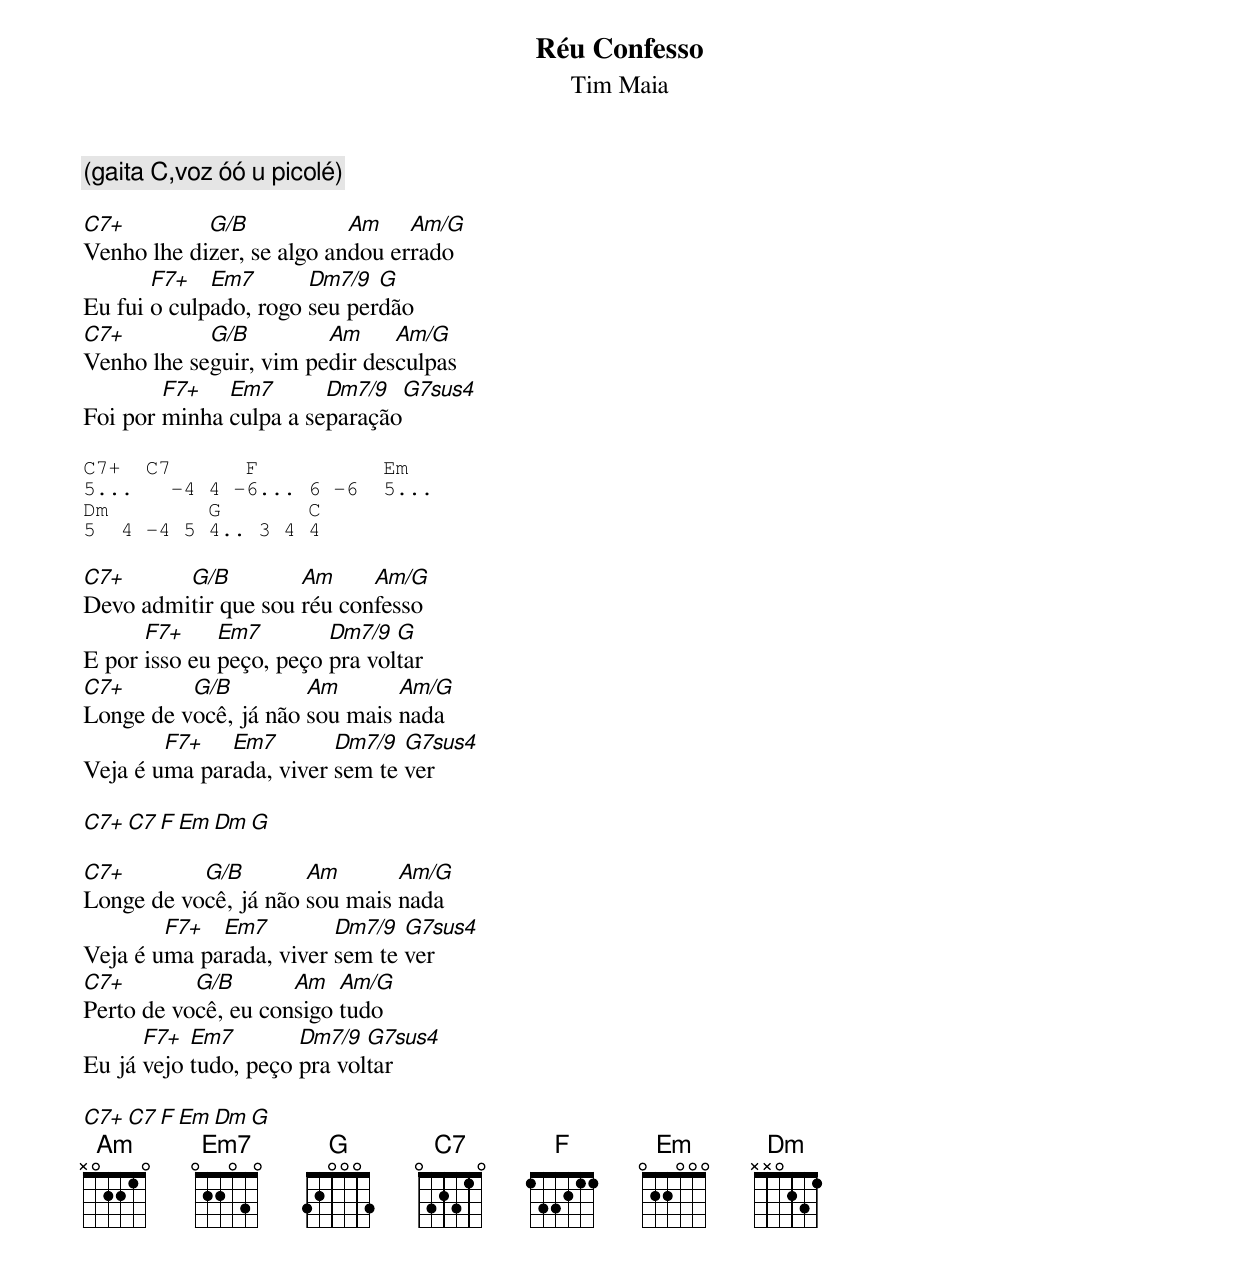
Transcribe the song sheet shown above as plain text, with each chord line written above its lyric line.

Réu Confesso
Tim Maia

(gaita C,voz óó u picolé)

C7+         G/B            Am    Am/G
Venho lhe dizer, se algo andou errado
       F7+   Em7       Dm7/9  G
Eu fui o culpado, rogo seu perdão
C7+         G/B         Am     Am/G
Venho lhe seguir, vim pedir desculpas
        F7+   Em7       Dm7/9  G7sus4
Foi por minha culpa a separação

C7+  C7      F          Em
5...   -4 4 -6... 6 -6  5...
Dm        G       C
5  4 -4 5 4.. 3 4 4

C7+      G/B         Am     Am/G
Devo admitir que sou réu confesso
      F7+     Em7        Dm7/9  G
E por isso eu peço, peço pra voltar
C7+       G/B         Am       Am/G
Longe de você, já não sou mais nada
        F7+   Em7        Dm7/9  G7sus4
Veja é uma parada, viver sem te ver

C7+  C7  F  Em  Dm  G

C7+        G/B        Am       Am/G
Longe de você, já não sou mais nada
        F7+  Em7         Dm7/9  G7sus4
Veja é uma parada, viver sem te ver
C7+        G/B       Am   Am/G
Perto de você, eu consigo tudo
      F7+  Em7        Dm7/9  G7sus4
Eu já vejo tudo, peço pra voltar

C7+  C7  F  Em  Dm  G
